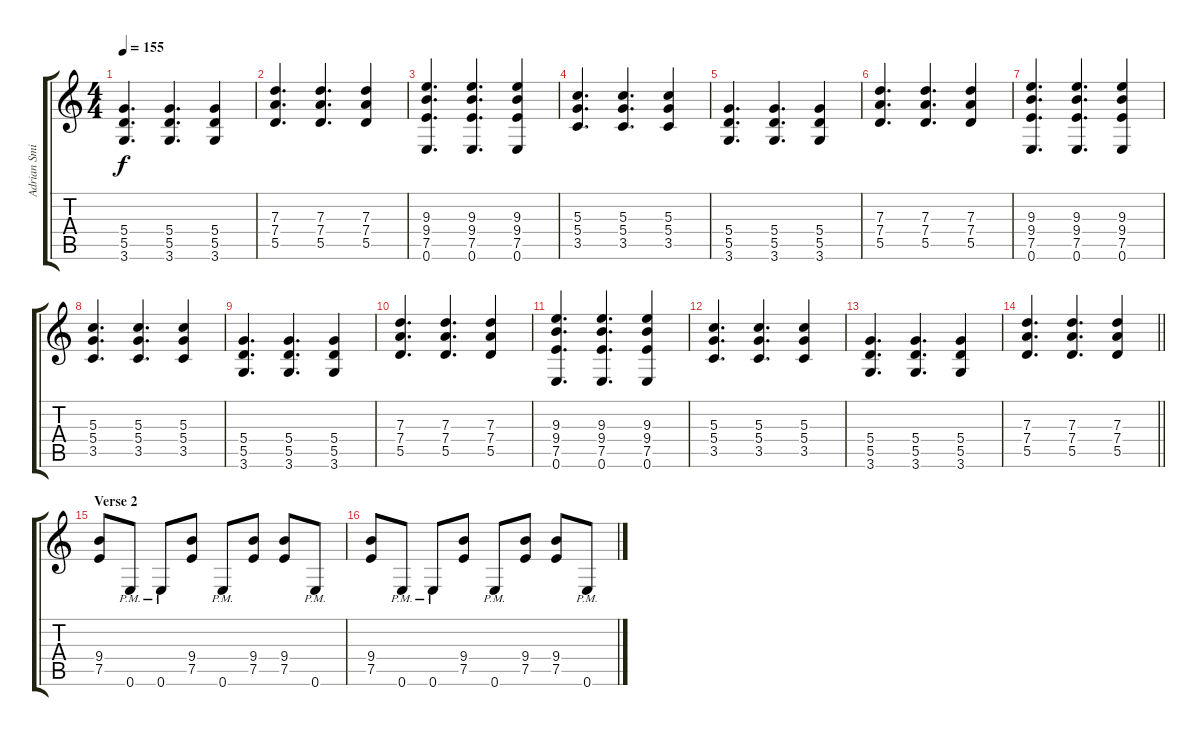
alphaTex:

\track ("Adrian Smith" "Adrian Smi") {instrument overdrivenguitar}
\staff {score tabs}
\tuning (E4 B3 G3 D3 A2 E2) {hide}
\ts (4 4)
\tempo 155
\clef g2
\ks c
(5.4 5.5 3.6).4{d dy f} (5.4 5.5 3.6).4{d} (5.4 5.5 3.6).4 |
(7.3 7.4 5.5).4{d} (7.3 7.4 5.5).4{d} (7.3 7.4 5.5).4 |
(9.3 9.4 7.5 0.6).4{d} (9.3 9.4 7.5 0.6).4{d} (9.3 9.4 7.5 0.6).4 |
(5.3 5.4 3.5).4{d} (5.3 5.4 3.5).4{d} (5.3 5.4 3.5).4 |
(5.4 5.5 3.6).4{d} (5.4 5.5 3.6).4{d} (5.4 5.5 3.6).4 |
(7.3 7.4 5.5).4{d} (7.3 7.4 5.5).4{d} (7.3 7.4 5.5).4 |
(9.3 9.4 7.5 0.6).4{d} (9.3 9.4 7.5 0.6).4{d} (9.3 9.4 7.5 0.6).4 |
(5.3 5.4 3.5).4{d} (5.3 5.4 3.5).4{d} (5.3 5.4 3.5).4 |
(5.4 5.5 3.6).4{d} (5.4 5.5 3.6).4{d} (5.4 5.5 3.6).4 |
(7.3 7.4 5.5).4{d} (7.3 7.4 5.5).4{d} (7.3 7.4 5.5).4 |
(9.3 9.4 7.5 0.6).4{d} (9.3 9.4 7.5 0.6).4{d} (9.3 9.4 7.5 0.6).4 |
(5.3 5.4 3.5).4{d} (5.3 5.4 3.5).4{d} (5.3 5.4 3.5).4 |
(5.4 5.5 3.6).4{d} (5.4 5.5 3.6).4{d} (5.4 5.5 3.6).4 |
\barLineRight lightlight
(7.3 7.4 5.5).4{d} (7.3 7.4 5.5).4{d} (7.3 7.4 5.5).4 |
\section ("" "Verse 2")
(9.4 7.5).8 0.6{pm}.8 0.6{pm}.8 (9.4 7.5).8 0.6{pm}.8 (9.4 7.5).8 (9.4 7.5).8 0.6{pm}.8 |
(9.4 7.5).8 0.6{pm}.8 0.6{pm}.8 (9.4 7.5).8 0.6{pm}.8 (9.4 7.5).8 (9.4 7.5).8 0.6{pm}.8
